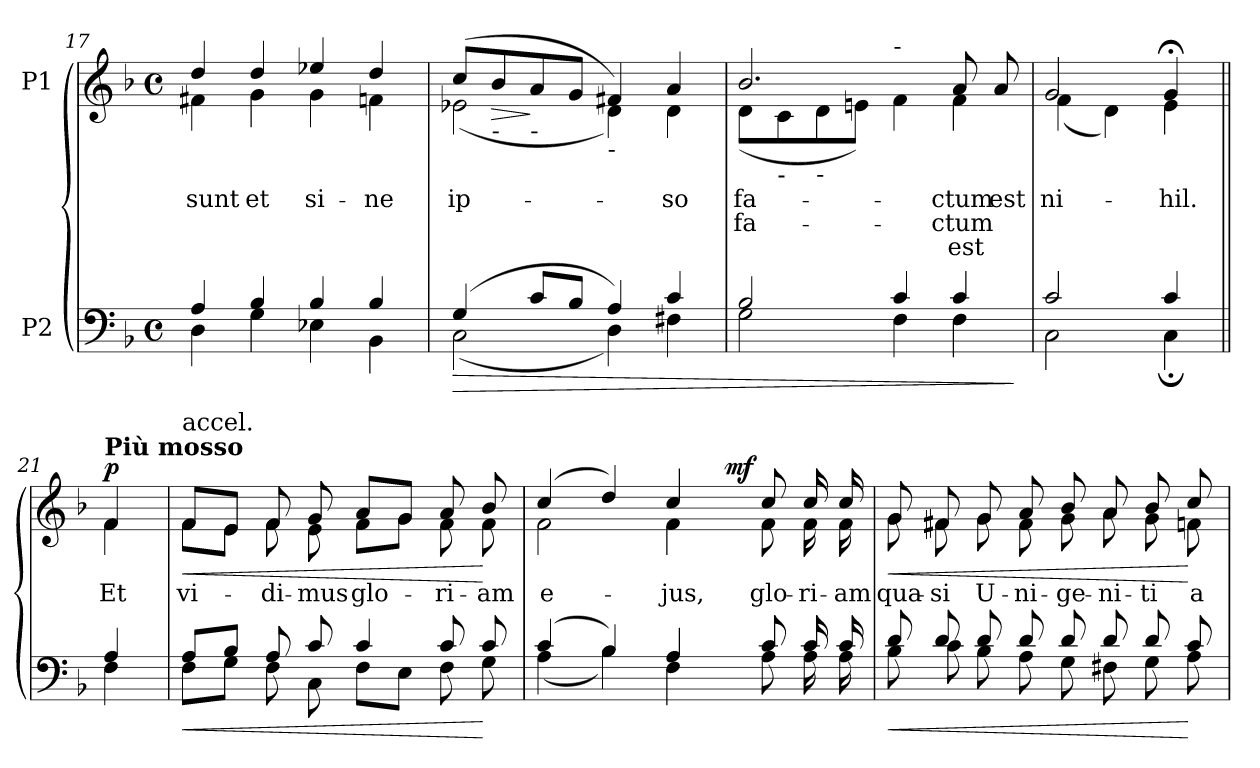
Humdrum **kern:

**kern	**dynam	**kern	**text	**text	**text	**dynam
*part2	*part2	*part1	*part1	*part1	*part1	*part1
*staff2	*staff2	*staff1	*staff1	*staff1	*staff1	*staff1
*I"P2	*	*I"P1	*	*	*	*
*clefF4	*	*clefG2	*	*	*	*
*k[b-]	*	*k[b-]	*	*	*	*
*F:	*	*F:	*	*	*	*
*M4/4	*	*M4/4	*	*	*	*
*met(c)	*	*met(c)	*	*	*	*
=17	=17	=17	=17	=17	=17	=17
*^	*	*	*	*	*	*
!	!	!	!	!LO:LY:b:color=#000000	!	!	!
*	*	*	*^	*	*	*	*
4Ai/	4Di\	.	4ddi/	4f#Xi\	sunt	.	.	.
!	!	!	!	!	!LO:LY:b:color=#000000	!	!	!
4B-i/	4Gi\	.	4ddi/	4gi\	et	.	.	.
!	!	!	!	!	!LO:LY:b:color=#000000	!	!	!
4B-i/	4E-Xi\	.	4ee-Xi/	4gi\	si-	.	.	.
!	!	!	!	!	!LO:LY:b:color=#000000	!	!	!
4B-i/	4BB-i\	.	4ddi/	4fni\	-ne	.	.	.
=18	=18	=18	=18	=18	=18	=18	=18	=18
!	!	!LO:HP:b	!	!	!	!	!	!
!	!	!	!	!	!LO:LY:b:color=#000000	!	!	!
(4Gi/	(2Ci\	>	(8cci/L	(2e-Xi\	ip-	.	.	.
!	!	!	!LO:TX:b:t=-	!	!	!	!	!
!	!	!	!	!	!	!	!	!LO:HP:b
.	.	.	8b-i/	.	.	.	.	>
!	!	!	!LO:TX:b:t=-	!	!	!	!	!
8ci/L	.	.	8ai/	.	.	.	.	]
8B-i/J	.	.	8gi/J	.	.	.	.	.
!	!	!	!LO:TX:b:t=-	!	!	!	!	!
4Ai/)	4Di\)	.	4f#Xi/)	4di\)	.	.	.	.
!	!	!	!	!	!LO:LY:b:color=#000000	!	!	!
4ci/	4F#Xi\	.	4ai/	4di\	-so	.	.	.
=19	=19	=19	=19	=19	=19	=19	=19	=19
!	!	!	!	!	!LO:LY:a:color=#000000	!LO:LY:b:color=#000000	!	!
2B-i/	2Gi\	.	2.b-i/	(8di\L	fa-	fa-	.	.
!	!	!	!	!LO:TX:b:t=-	!	!	!	!
.	.	.	.	8ci\	.	.	.	.
!	!	!	!	!LO:TX:b:t=-	!	!	!	!
.	.	.	.	8di\	.	.	.	.
.	.	.	.	8eni\J)	.	.	.	.
!	!	!	!	!LO:TX:a:t=-	!	!	!	!
4ci/	4Fi\	.	.	4fi\	.	.	.	.
!	!	!	!	!	!LO:LY:a:color=#000000	!LO:LY:b:color=#000000	!LO:LY:b:color=#000000	!
4ci/	4Fi\	.	8ai/	4fi\	-ctum	-ctum	est	.
!	!	!	!	!	!LO:LY:a:color=#000000	!	!	!
.	.	.	8ai/	.	est	.	.	.
*v	*v	*	*	*	*	*	*	*
*	*	*v	*v	*	*	*	*
.	]	.	.	.	.	.
=20	=20	=20	=20	=20	=20	=20
*^	*	*	*	*	*	*
!	!	!	!	!LO:LY:b:color=#000000	!	!	!
*	*	*	*^	*	*	*	*
2ci/	2Ci\	.	2gi/	(4fi\	ni-	.	.	.
.	.	.	.	4di\)	.	.	.	.
!	!	!	!	!	!LO:LY:b:color=#000000	!	!	!
4ci/	4C;i\	.	4g;i/	4ei\	-hil.	.	.	.
!!LO:PB:g=z	!!
=21||	=21||	=21||	=21||	=21||	=21||	=21||	=21||	=21||
!	!	!	!LO:TX:a:B:t=Più mosso	!	!	!	!	!
!	!	!	!	!	!LO:LY:b:color=#000000	!	!	!
4Ai/	4Fi\	.	4fi/	4fi\	Et	.	.	p
=22	=22	=22	=22	=22	=22	=22	=22	=22
!	!	!LO:HP:b	!	!	!	!	!	!
!	!	!	!LO:TX:t=accel.	!	!	!	!	!
!	!	!	!	!	!LO:LY:b:color=#000000	!	!	!LO:HP:b
8Ai/L	8Fi\L	<	8fi/L	8fi\L	vi-	.	.	<
8B-i/J	8Gi\J	.	8ei/J	8ei\J	.	.	.	.
!	!	!	!	!	!LO:LY:b:color=#000000	!	!	!
8Ai/	8Fi\	.	8fi/	8fi\	-di-	.	.	.
!	!	!	!	!	!LO:LY:b:color=#000000	!	!	!
8ci/	8Ci\	.	8gi/	8ei\	-mus	.	.	.
!	!	!	!	!	!LO:LY:b:color=#000000	!	!	!
4ci/	8Fi\L	.	8ai/L	8fi\L	glo-	.	.	.
.	8Ei\J	.	8gi/J	8gi\J	.	.	.	.
!	!	!	!	!	!LO:LY:b:color=#000000	!	!	!
8ci/	8Fi\	.	8ai/	8fi\	-ri-	.	.	.
!	!	!	!	!	!LO:LY:b:color=#000000	!	!	!
8ci/	8Gi\	[	8b-i/	8fi\	-am	.	.	[
*	*	*	*v	*v	*	*	*	*
=23	=23	=23	=23	=23	=23	=23	=23
*	*	*	*^	*	*	*	*
!	!	!	!	!	!LO:LY:b:color=#000000	!	!	!
*	*	*	*	*^	*	*	*	*
(4ci/	(4Ai\	.	(4cci/	2fi\	2ryy	e-	.	.	.
4B-i/)	4B-i\)	.	4ddi/)	.	.	.	.	.	.
!	!	!	!	!	!	!LO:LY:b:color=#000000	!	!	!
4Ai/	4Fi\	.	4cci/	4fi\	8ryy	-jus,	.	.	.
.	.	.	.	.	32ryy	.	.	.	.
.	.	.	.	.	4ryy	.	.	.	mf
!	!	!	!	!	!	!LO:LY:b:color=#000000	!	!	!
8ci/	8Ai\	.	8cci/	8fi\	.	glo-	.	.	.
!	!	!	!	!	!	!LO:LY:b:color=#000000	!	!	!
16ci/	16Ai\	.	16cci/	16fi\	.	-ri-	.	.	.
.	.	.	.	.	16.ryy	.	.	.	.
!	!	!	!	!	!	!LO:LY:b:color=#000000	!	!	!
16ci/	16Ai\	.	16cci/	16fi\	.	-am	.	.	.
=24	=24	=24	=24	=24	=24	=24	=24	=24	=24
!	!	!LO:HP:b	!	!	!	!	!	!	!
*	*	*	*v	*v	*v	*	*	*	*
*	*	*	*^	*	*	*	*
*	*	*	*	*^	*	*	*	*
!	!	!	!	!	!	!LO:LY:b:color=#000000	!	!	!LO:HP:b
*	*	*	*	*v	*v	*	*	*	*
8di/	8B-i\	<	8gi/	8gi\	qua-	.	.	<
!	!	!	!	!	!LO:LY:b:color=#000000	!	!	!
8di/	8ci\	.	8f#Xi/	8f#i\	-si	.	.	.
!	!	!	!	!	!LO:LY:b:color=#000000	!	!	!
8di/	8B-i\	.	8gi/	8gi\	U-	.	.	.
!	!	!	!	!	!LO:LY:b:color=#000000	!	!	!
8di/	8Ai\	.	8ai/	8f#i\	-ni-	.	.	.
!	!	!	!	!	!LO:LY:b:color=#000000	!	!	!
8di/	8Gi\	.	8b-i/	8gi\	-ge-	.	.	.
!	!	!	!	!	!LO:LY:b:color=#000000	!	!	!
8di/	8F#Xi\	.	8ai/	8ai\	-ni-	.	.	.
!	!	!	!	!	!LO:LY:b:color=#000000	!	!	!
8di/	8Gi\	.	8b-i/	8gi\	-ti	.	.	.
!	!	!	!	!	!LO:LY:b:color=#000000	!	!	!
8ci/	8Ai\	[	8cci/	8fni\	a	.	.	[
*v	*v	*	*	*	*	*	*	*
*	*	*v	*v	*	*	*	*
=	=	=	=	=	=	=
*-	*-	*-	*-	*-	*-	*-
